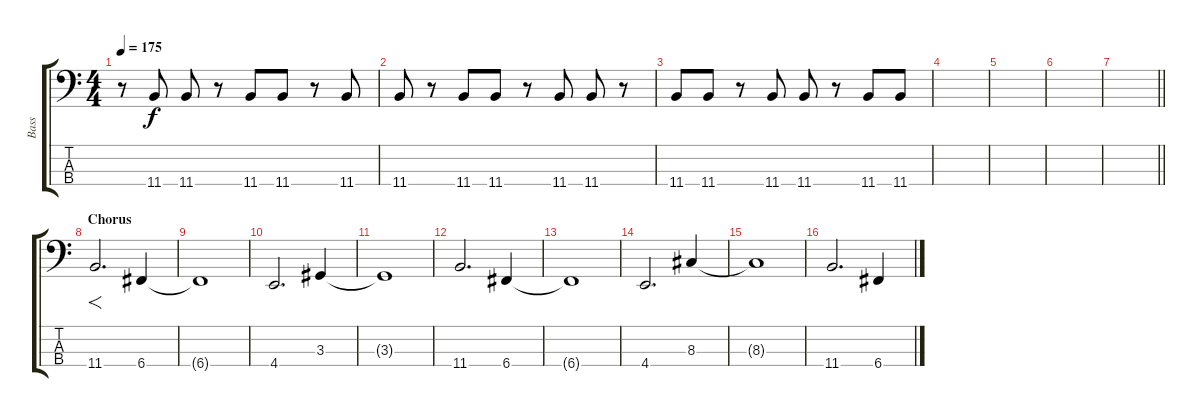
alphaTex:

\track ("Bass" "Bass") {instrument electricbassfinger}
\staff {score tabs}
\tuning (Eb2 Bb1 F1 C1) {hide}
\ts (4 4)
\tempo 175
\clef f4
\ks c
r.8{dy f} 11.4.8 11.4.8 r.8 11.4.8 11.4.8 r.8 11.4.8 |
11.4.8 r.8 11.4.8 11.4.8 r.8 11.4.8 11.4.8 r.8 |
11.4.8 11.4.8 r.8 11.4.8 11.4.8 r.8 11.4.8 11.4.8 |
|
|
|
\barLineRight lightlight
|
\section ("" "Chorus")
11.4.2{f d} 6.4.4 |
6.4{t}.1 |
4.4.2{d} 3.3.4 |
3.3{t}.1 |
11.4.2{d} 6.4.4 |
6.4{t}.1 |
4.4.2{d} 8.3.4 |
8.3{t}.1 |
11.4.2{d} 6.4.4
